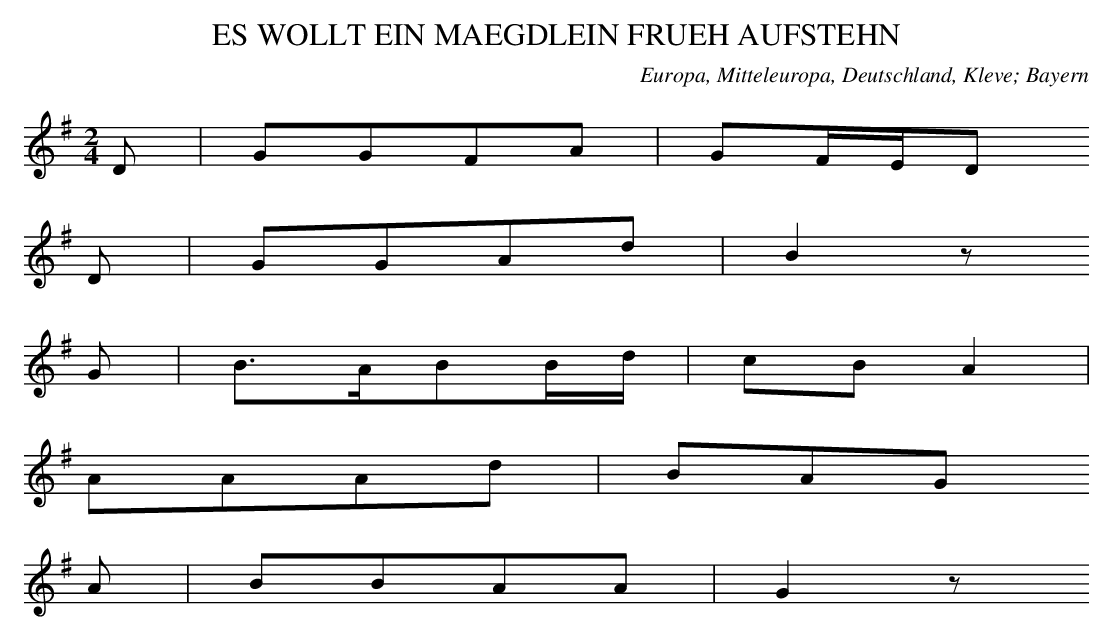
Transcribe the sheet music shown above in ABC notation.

X:1
T: ES WOLLT EIN MAEGDLEIN FRUEH AUFSTEHN
O: Europa, Mitteleuropa, Deutschland, Kleve; Bayern
M: 2/4
L: 1/16
K: G
D2 | G2G2F2A2 | G2FED2
D2 | G2G2A2d2 | B4z2
G2 | B3AB2Bd | c2B2A4 |
A2A2A2d2 | B2A2G2
A2 | B2B2A2A2 | G4z2
